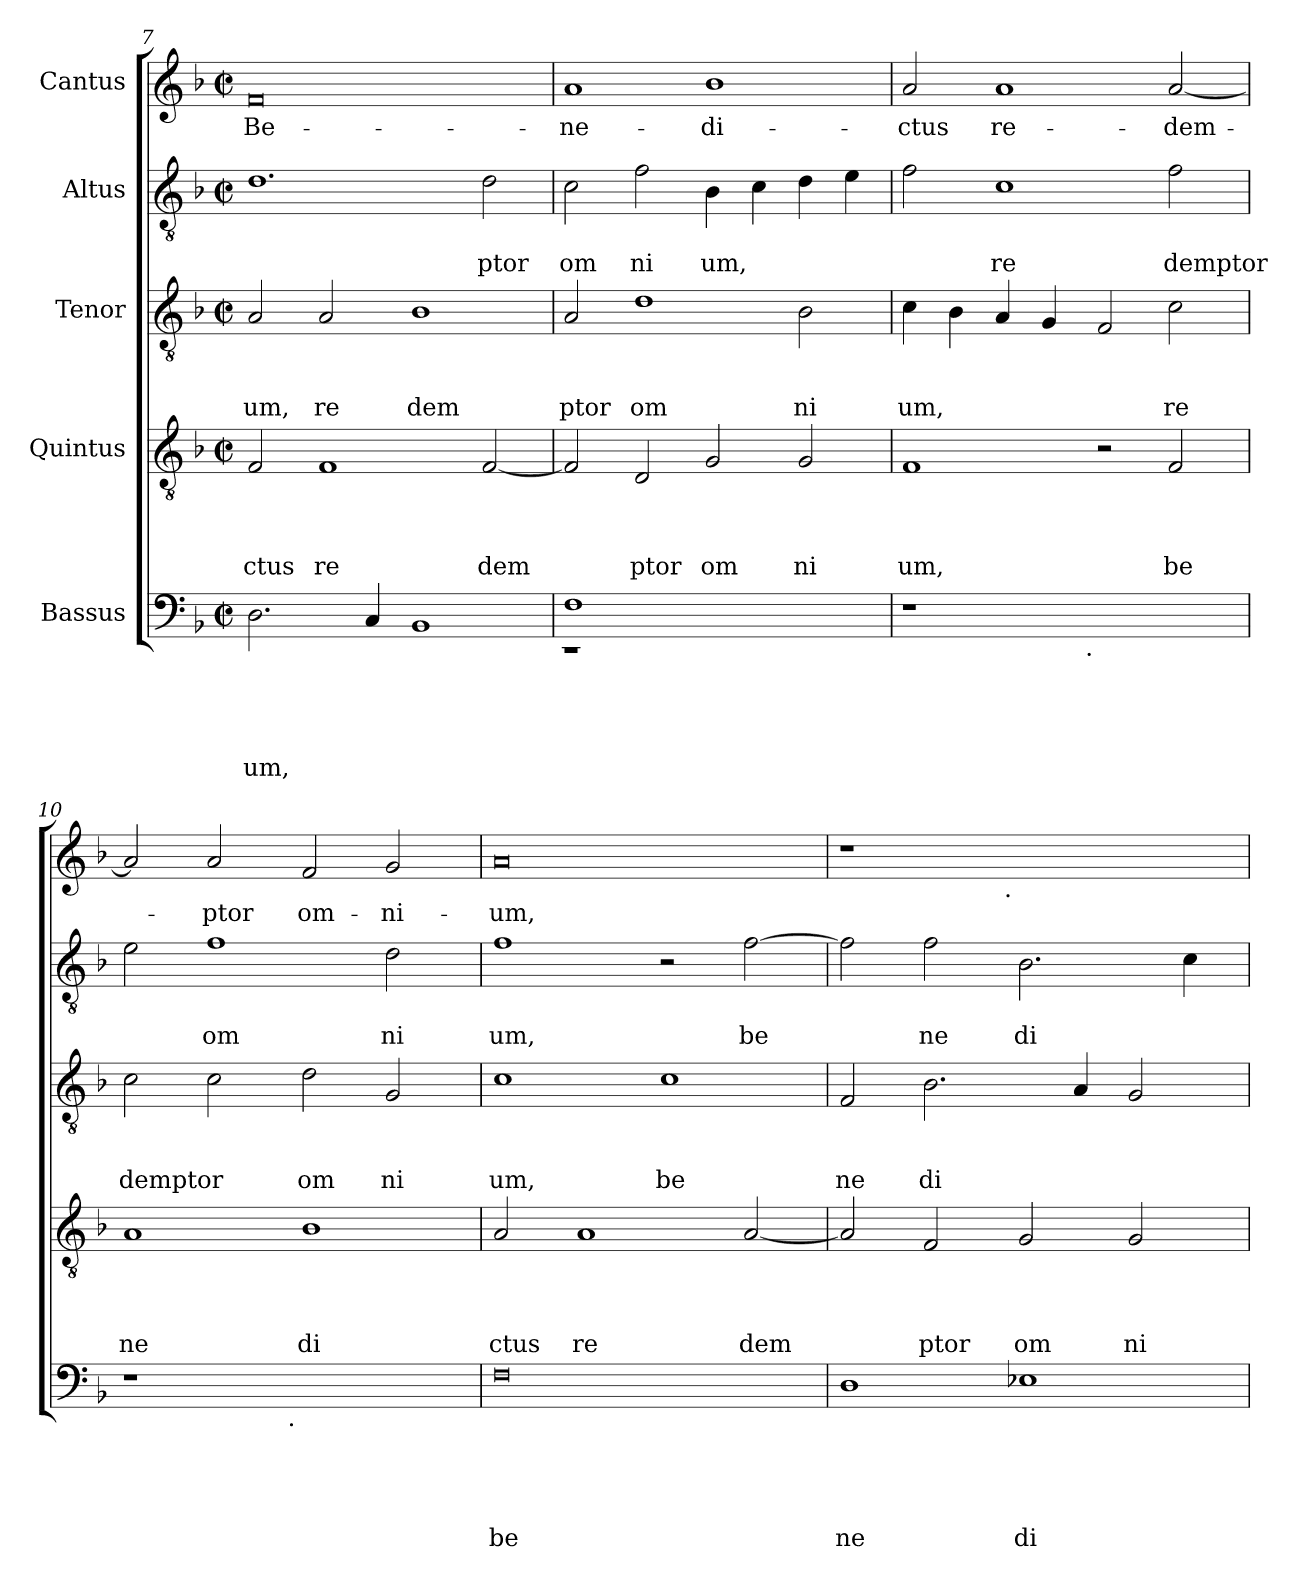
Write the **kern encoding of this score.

**kern	**text	**text	**text	**text	**text	**kern	**text	**text	**text	**text	**kern	**text	**text	**text	**kern	**text	**text	**kern	**text
*part5	*part5	*part5	*part5	*part5	*part5	*part4	*part4	*part4	*part4	*part4	*part3	*part3	*part3	*part3	*part2	*part2	*part2	*part1	*part1
*staff5	*staff5	*staff5	*staff5	*staff5	*staff5	*staff4	*staff4	*staff4	*staff4	*staff4	*staff3	*staff3	*staff3	*staff3	*staff2	*staff2	*staff2	*staff1	*staff1
*I"Bassus	*	*	*	*	*	*I"Quintus	*	*	*	*	*I"Tenor	*	*	*	*I"Altus	*	*	*I"Cantus	*
!!LO:LB:g=z
*clefF4	*	*	*	*	*	*clefGv2	*	*	*	*	*clefGv2	*	*	*	*clefGv2	*	*	*clefG2	*
*k[b-]	*	*	*	*	*	*k[b-]	*	*	*	*	*k[b-]	*	*	*	*k[b-]	*	*	*k[b-]	*
*F:	*	*	*	*	*	*F:	*	*	*	*	*F:	*	*	*	*F:	*	*	*F:	*
*M2/2	*	*	*	*	*	*M2/2	*	*	*	*	*M2/2	*	*	*	*M2/2	*	*	*M2/2	*
*met(c|)	*	*	*	*	*	*met(c|)	*	*	*	*	*met(c|)	*	*	*	*met(c|)	*	*	*met(c|)	*
=7	=7	=7	=7	=7	=7	=7	=7	=7	=7	=7	=7	=7	=7	=7	=7	=7	=7	=7	=7
!	!	!	!	!	!LO:LY:b	!	!	!	!	!LO:LY:b	!	!	!	!LO:LY:b	!	!	!	!	!LO:LY:b
2.D\	.	.	.	.	um,	2F/	.	.	.	-ctus	2A/	.	.	um,	1.d	.	.	0f	Be-
!	!	!	!	!	!	!	!	!	!	!LO:LY:b	!	!	!	!LO:LY:b	!	!	!	!	!
.	.	.	.	.	.	1F	.	.	.	re	2A/	.	.	re	.	.	.	.	.
4C/	.	.	.	.	.	.	.	.	.	.	.	.	.	.	.	.	.	.	.
!	!	!	!	!	!	!	!	!	!	!	!	!	!	!LO:LY:b	!	!	!	!	!
1BB-	.	.	.	.	.	.	.	.	.	.	1B-	.	.	dem	.	.	.	.	.
!	!	!	!	!	!	!	!	!	!	!LO:LY:b	!	!	!	!	!	!	!LO:LY:b	!	!
.	.	.	.	.	.	[<2F/	.	.	.	dem	.	.	.	.	2d\	.	-ptor	.	.
=8	=8	=8	=8	=8	=8	=8	=8	=8	=8	=8	=8	=8	=8	=8	=8	=8	=8	=8	=8
*^	*	*	*	*	*	*	*	*	*	*	*	*	*	*	*	*	*	*	*
!	!LO:N:vis=1	!	!	!	!	!	!	!	!	!	!	!	!	!	!LO:LY:b	!	!	!LO:LY:b	!	!LO:LY:b
1F	0rEE	.	.	.	.	.	2F/]	.	.	.	.	2A/	.	.	ptor	2c\	.	om	1a	-ne-
!	!	!	!	!	!	!	!	!	!	!	!LO:LY:b	!	!	!	!LO:LY:b	!	!	!LO:LY:b	!	!
.	.	.	.	.	.	.	2D/	.	.	.	ptor	1d	.	.	om	2f\	.	ni	.	.
!	!	!	!	!	!	!	!	!	!	!	!LO:LY:b	!	!	!	!	!	!	!LO:LY:b	!	!LO:LY:b
1ryy	.	.	.	.	.	.	2G/	.	.	.	om	.	.	.	.	4B-\	.	um,	1b-	-di-
.	.	.	.	.	.	.	.	.	.	.	.	.	.	.	.	4c\	.	.	.	.
!	!	!	!	!	!	!	!	!	!	!	!LO:LY:b	!	!	!	!LO:LY:b	!	!	!	!	!
.	.	.	.	.	.	.	2G/	.	.	.	ni	2B-\	.	.	ni	4d\	.	.	.	.
.	.	.	.	.	.	.	.	.	.	.	.	.	.	.	.	4e\	.	.	.	.
=9	=9	=9	=9	=9	=9	=9	=9	=9	=9	=9	=9	=9	=9	=9	=9	=9	=9	=9	=9	=9
!	!	!	!	!	!	!	!	!	!	!	!LO:LY:b	!	!	!	!LO:LY:b	!	!	!	!	!LO:LY:b
1r	2ryy	.	.	.	.	.	1F	.	.	.	um,	4c\	.	.	um,	2f\	.	.	2a/	-ctus
.	.	.	.	.	.	.	.	.	.	.	.	4B-\	.	.	.	.	.	.	.	.
!	!	!	!	!	!	!	!	!	!	!	!	!	!	!	!	!	!	!LO:LY:b	!	!LO:LY:b
.	4...ryy	.	.	.	.	.	.	.	.	.	.	4A/	.	.	.	1c	.	re	1a	re-
.	.	.	.	.	.	.	.	.	.	.	.	4G/	.	.	.	.	.	.	.	.
!	!LO:TX:b:t=.	!	!	!	!	!	!	!	!	!	!	!	!	!	!	!	!	!	!	!
.	1ryy	.	.	.	.	.	.	.	.	.	.	.	.	.	.	.	.	.	.	.
1ryy	.	.	.	.	.	.	2r	.	.	.	.	2F/	.	.	.	.	.	.	.	.
!	!	!	!	!	!	!	!	!	!	!	!LO:LY:b	!	!	!	!LO:LY:b	!	!	!LO:LY:b	!	!LO:LY:b
.	.	.	.	.	.	.	2F/	.	.	.	be	2c\	.	.	re	2f\	.	demptor	[<2a/	-dem-
.	32ryy	.	.	.	.	.	.	.	.	.	.	.	.	.	.	.	.	.	.	.
=10	=10	=10	=10	=10	=10	=10	=10	=10	=10	=10	=10	=10	=10	=10	=10	=10	=10	=10	=10	=10
!	!	!	!	!	!	!	!	!	!	!	!LO:LY:b	!	!	!	!LO:LY:b	!	!	!	!	!
1r	2ryy	.	.	.	.	.	1A	.	.	.	ne	2c\	.	.	demptor	2e\	.	.	2a/]	.
!	!	!	!	!	!	!	!	!	!	!	!	!	!	!	!	!	!	!LO:LY:b	!	!LO:LY:b
.	4...ryy	.	.	.	.	.	.	.	.	.	.	2c\	.	.	.	1f	.	om	2a/	-ptor
!	!LO:TX:b:t=.	!	!	!	!	!	!	!	!	!	!	!	!	!	!	!	!	!	!	!
.	1ryy	.	.	.	.	.	.	.	.	.	.	.	.	.	.	.	.	.	.	.
!	!	!	!	!	!	!	!	!	!	!	!LO:LY:b	!	!	!	!LO:LY:b	!	!	!	!	!LO:LY:b
1ryy	.	.	.	.	.	.	1B-	.	.	.	di	2d\	.	.	om	.	.	.	2f/	om-
!	!	!	!	!	!	!	!	!	!	!	!	!	!	!	!LO:LY:b	!	!	!LO:LY:b	!	!LO:LY:b
.	.	.	.	.	.	.	.	.	.	.	.	2G/	.	.	ni	2d\	.	ni	2g/	-ni-
.	32ryy	.	.	.	.	.	.	.	.	.	.	.	.	.	.	.	.	.	.	.
=11	=11	=11	=11	=11	=11	=11	=11	=11	=11	=11	=11	=11	=11	=11	=11	=11	=11	=11	=11	=11
!	!	!	!	!	!	!LO:LY:b	!	!	!	!	!LO:LY:b	!	!	!	!LO:LY:b	!	!	!LO:LY:b	!	!LO:LY:b
*v	*v	*	*	*	*	*	*	*	*	*	*	*	*	*	*	*	*	*	*	*
0F	.	.	.	.	be	2A/	.	.	.	ctus	1c	.	.	um,	1f	.	um,	0a	-um,
!	!	!	!	!	!	!	!	!	!	!LO:LY:b	!	!	!	!	!	!	!	!	!
.	.	.	.	.	.	1A	.	.	.	re	.	.	.	.	.	.	.	.	.
!	!	!	!	!	!	!	!	!	!	!	!	!	!	!LO:LY:b	!	!	!	!	!
.	.	.	.	.	.	.	.	.	.	.	1c	.	.	be	2r	.	.	.	.
!	!	!	!	!	!	!	!	!	!	!LO:LY:b	!	!	!	!	!	!	!LO:LY:b	!	!
.	.	.	.	.	.	[<2A/	.	.	.	dem	.	.	.	.	[>2f\	.	be	.	.
=12	=12	=12	=12	=12	=12	=12	=12	=12	=12	=12	=12	=12	=12	=12	=12	=12	=12	=12	=12
!	!	!	!	!	!LO:LY:b	!	!	!	!	!	!	!	!	!LO:LY:b	!	!	!	!	!
*	*	*	*	*	*	*	*	*	*	*	*	*	*	*	*	*	*	*^	*
1D	.	.	.	.	ne	2A/]	.	.	.	.	2F/	.	.	ne	2f\]	.	.	1r	2ryy	.
!	!	!	!	!	!	!	!	!	!	!LO:LY:b	!	!	!	!LO:LY:b	!	!	!LO:LY:b	!	!	!
.	.	.	.	.	.	2F/	.	.	.	ptor	2.B-\	.	.	di	2f\	.	ne	.	4...ryy	.
!	!	!	!	!	!	!	!	!	!	!	!	!	!	!	!	!	!	!	!LO:TX:b:t=.	!
.	.	.	.	.	.	.	.	.	.	.	.	.	.	.	.	.	.	.	1ryy	.
!	!	!	!	!	!LO:LY:b	!	!	!	!	!LO:LY:b	!	!	!	!	!	!	!LO:LY:b	!	!	!
1E-X	.	.	.	.	di	2G/	.	.	.	om	.	.	.	.	2.B-\	.	di	1ryy	.	.
.	.	.	.	.	.	.	.	.	.	.	4A/	.	.	.	.	.	.	.	.	.
!	!	!	!	!	!	!	!	!	!	!LO:LY:b	!	!	!	!	!	!	!	!	!	!
.	.	.	.	.	.	2G/	.	.	.	ni	2G/	.	.	.	.	.	.	.	.	.
.	.	.	.	.	.	.	.	.	.	.	.	.	.	.	4c\	.	.	.	.	.
.	.	.	.	.	.	.	.	.	.	.	.	.	.	.	.	.	.	.	32ryy	.
*	*	*	*	*	*	*	*	*	*	*	*	*	*	*	*	*	*	*v	*v	*
=	=	=	=	=	=	=	=	=	=	=	=	=	=	=	=	=	=	=	=
*-	*-	*-	*-	*-	*-	*-	*-	*-	*-	*-	*-	*-	*-	*-	*-	*-	*-	*-	*-
